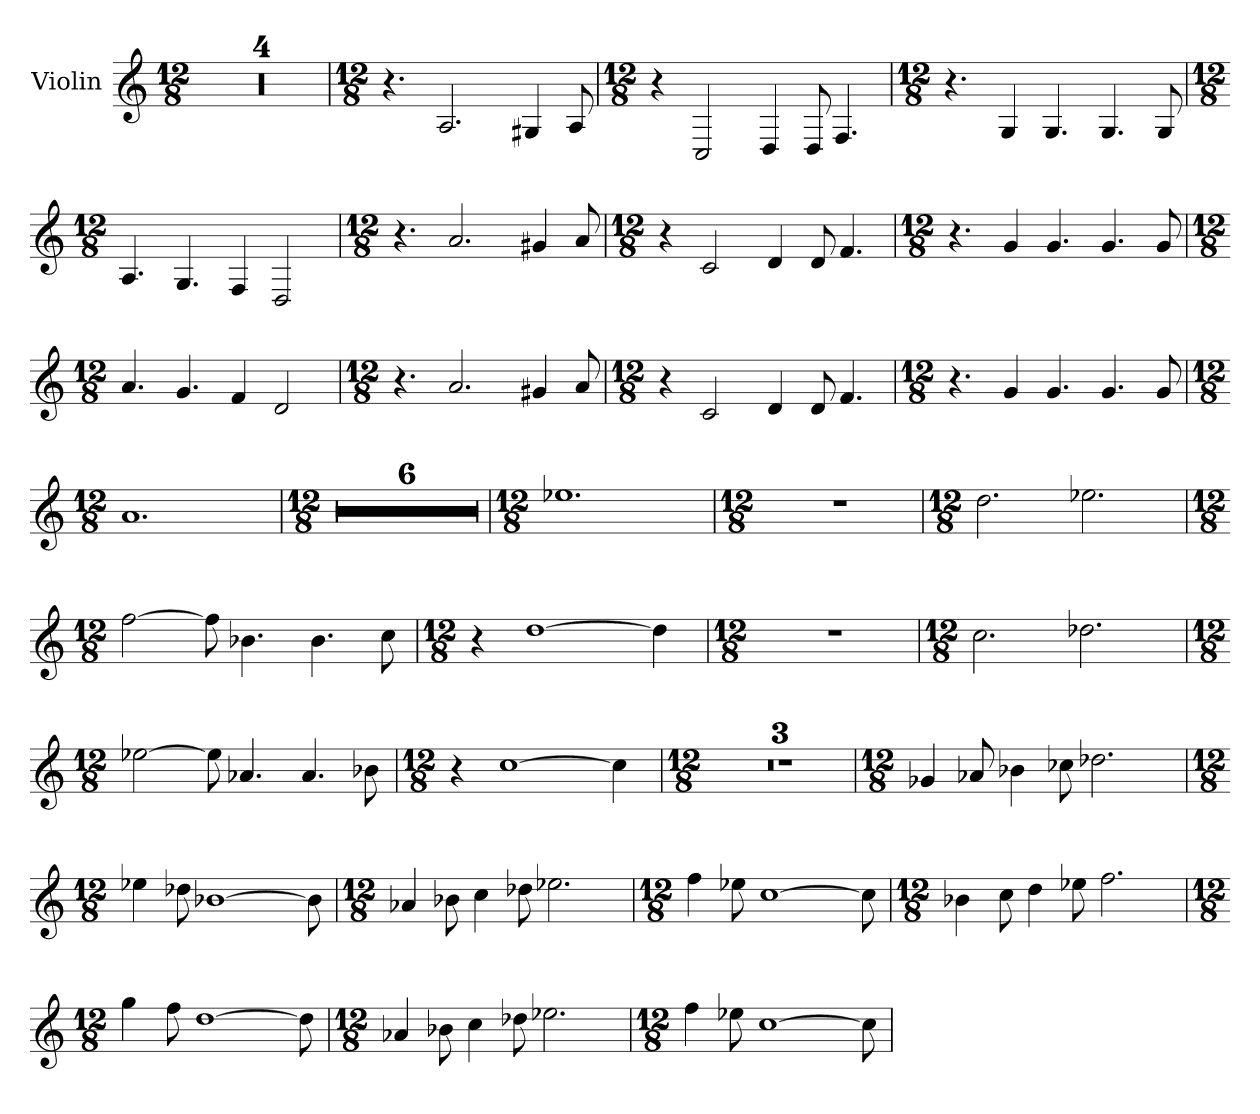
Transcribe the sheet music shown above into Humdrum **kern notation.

**kern
*part1
*staff1
*I"Violin
*I'Vln
*M12/8
=
1.r
=
*M12/8
1.r
=
*M12/8
1.r
=
*M12/8
1.r
=
*M12/8
4.r
2.A
4G#X
8A
=
*M12/8
4r
2C
4D
8D
4.F
=
*M12/8
4.r
4G
4.G
4.G
8G
=
*M12/8
4.A
4.G
4F
2D
=
*M12/8
4.r
2.a
4g#X
8a
=
*M12/8
4r
2c
4d
8d
4.f
=
*M12/8
4.r
4g
4.g
4.g
8g
=
*M12/8
4.a
4.g
4f
2d
=
*M12/8
4.r
2.a
4g#X
8a
=
*M12/8
4r
2c
4d
8d
4.f
=
*M12/8
4.r
4g
4.g
4.g
8g
=
*M12/8
1.a
=
*M12/8
1.r
=
*M12/8
1.r
=
*M12/8
1.r
=
*M12/8
1.r
=
*M12/8
1.r
=
*M12/8
1.r
=
*M12/8
1.ee-X
=
*M12/8
1.r
=
*M12/8
2.dd
2.ee-X
=
*M12/8
[2ff
8ff]
4.b-X
4.b-
8cc
=
*M12/8
4r
[1dd
4dd]
=
*M12/8
1.r
=
*M12/8
2.cc
2.dd-X
=
*M12/8
[2ee-X
8ee-]
4.a-X
4.a-
8b-X
=
*M12/8
4r
[1cc
4cc]
=
*M12/8
1.r
=
*M12/8
1.r
=
*M12/8
1.r
=
*M12/8
4g-X
8a-X
4b-X
8cc-X
2.dd-X
=
*M12/8
4ee-X
8dd-X
[1b-X
8b-]
=
*M12/8
4a-X
8b-X
4cc
8dd-X
2.ee-X
=
*M12/8
4ff
8ee-X
[1cc
8cc]
=
*M12/8
4b-X
8cc
4dd
8ee-X
2.ff
=
*M12/8
4gg
8ff
[1dd
8dd]
=
*M12/8
4a-X
8b-X
4cc
8dd-X
2.ee-X
=
*M12/8
4ff
8ee-X
[1cc
8cc]
=
*-
